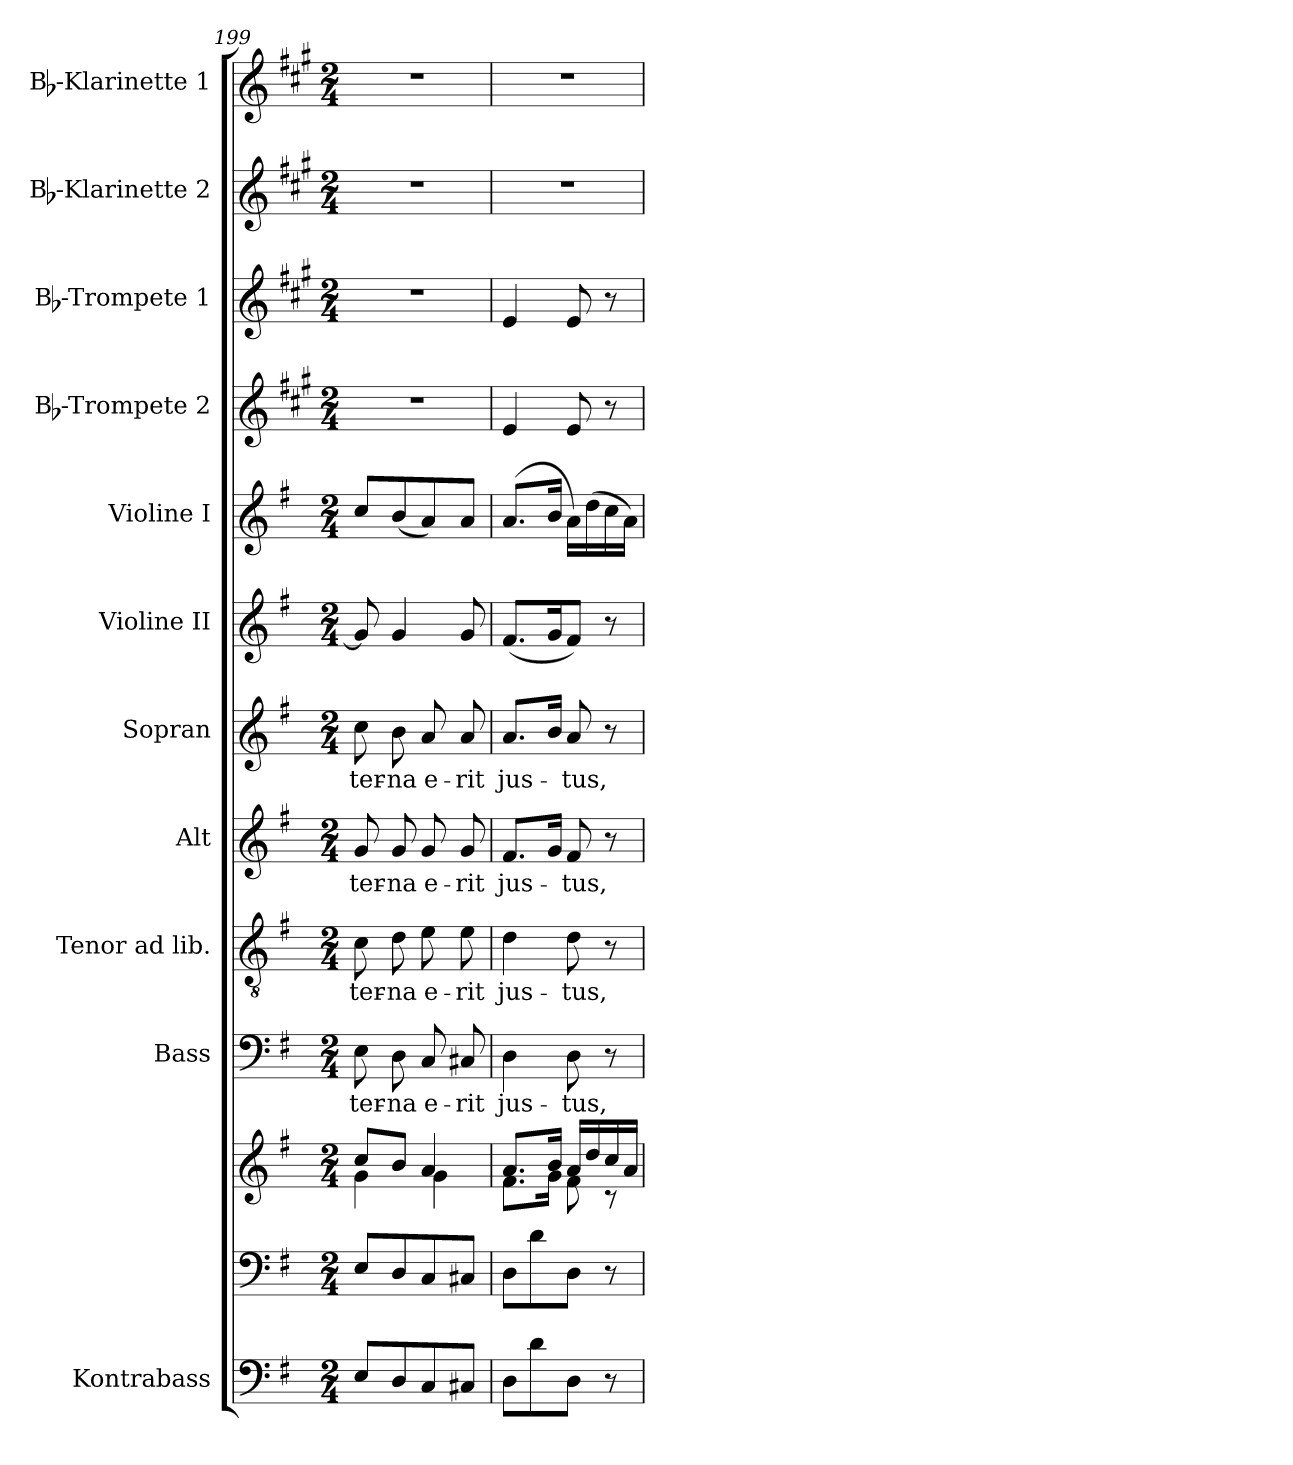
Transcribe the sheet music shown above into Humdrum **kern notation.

**kern	**kern	**kern	**kern	**text	**kern	**text	**kern	**text	**kern	**text	**kern	**kern	**kern	**kern	**kern	**kern
*part12	*part11	*part11	*part10	*part10	*part9	*part9	*part8	*part8	*part7	*part7	*part6	*part5	*part4	*part3	*part2	*part1
*staff13	*staff12	*staff11	*staff10	*staff10	*staff9	*staff9	*staff8	*staff8	*staff7	*staff7	*staff6	*staff5	*staff4	*staff3	*staff2	*staff1
*I"Kontrabass	*	*	*I"Bass	*	*I"Tenor ad lib.	*	*I"Alt	*	*I"Sopran	*	*I"Violine II	*I"Violine I	*I"Bb-Trompete 2	*I"Bb-Trompete 1	*I"Bb-Klarinette 2	*I"Bb-Klarinette 1
*I'Kb.	*	*	*I'B.	*	*I'T.	*	*I'A.	*	*I'S.	*	*I'Vl. II	*I'Vl. I	*I'Bb Trp. 2	*I'Bb Trp. 1	*I'Bb Kl. 2	*I'Bb Kl. 1
*clefF4	*clefF4	*clefG2	*clefF4	*	*clefGv2	*	*clefG2	*	*clefG2	*	*clefG2	*clefG2	*clefG2	*clefG2	*clefG2	*clefG2
*ITrd7c12	*	*	*	*	*	*	*	*	*	*	*	*	*ITrd1c2	*ITrd1c2	*ITrd1c2	*ITrd1c2
*k[f#]	*k[f#]	*k[f#]	*k[f#]	*	*k[f#]	*	*k[f#]	*	*k[f#]	*	*k[f#]	*k[f#]	*k[f#]	*k[f#]	*k[f#]	*k[f#]
*G:	*G:	*G:	*G:	*	*G:	*	*G:	*	*G:	*	*G:	*G:	*G:	*G:	*G:	*G:
*M2/4	*M2/4	*M2/4	*M2/4	*	*M2/4	*	*M2/4	*	*M2/4	*	*M2/4	*M2/4	*M2/4	*M2/4	*M2/4	*M2/4
=199	=199	=199	=199	=199	=199	=199	=199	=199	=199	=199	=199	=199	=199	=199	=199	=199
*	*	*^	*	*	*	*	*	*	*	*	*	*	*	*	*	*
!	!	!	!	!	!LO:LY:b	!	!LO:LY:b	!	!LO:LY:b	!	!LO:LY:b	!	!	!	!	!	!
8EE/L	8E/L	8cc/L	4g\	8E\	-ter-	8c\	-ter-	8g/	-ter-	8cc\	-ter-	8g/]	8cc/L	2r	2r	2r	2r
!	!	!	!	!	!LO:LY:b	!	!LO:LY:b	!	!LO:LY:b	!	!LO:LY:b	!	!	!	!	!	!
8DD/	8D/	8b/J	.	8D\	-na	8d\	-na	8g/	-na	8b\	-na	4g/	(<8b/	.	.	.	.
!	!	!	!	!	!LO:LY:b	!	!LO:LY:b	!	!LO:LY:b	!	!LO:LY:b	!	!	!	!	!	!
8CC/	8C/	4a/	4g\	8C/	e-	8e\	e-	8g/	e-	8a/	e-	.	8a/)	.	.	.	.
!	!	!	!	!	!LO:LY:b	!	!LO:LY:b	!	!LO:LY:b	!	!LO:LY:b	!	!	!	!	!	!
8CC#X/J	8C#X/J	.	.	8C#X/	-rit	8e\	-rit	8g/	-rit	8a/	-rit	8g/	8a/J	.	.	.	.
=200	=200	=200	=200	=200	=200	=200	=200	=200	=200	=200	=200	=200	=200	=200	=200	=200	=200
!	!	!	!	!	!LO:LY:b	!	!LO:LY:b	!	!LO:LY:b	!	!LO:LY:b	!	!	!	!	!	!
8DD\L	8D\L	8.a/L	8.f#\L	4D\	jus-	4d\	jus-	8.f#/L	jus-	8.a/L	jus-	(<8.f#/L	(<8.a/L	4d/	4d/	2r	2r
8D\	8d\	.	.	.	.	.	.	.	.	.	.	.	.	.	.	.	.
.	.	16b/Jk	16g\Jk	.	.	.	.	16g/Jk	.	16b/Jk	.	16g/k	16b/Jk	.	.	.	.
!	!	!	!	!	!LO:LY:b	!	!LO:LY:b	!	!LO:LY:b	!	!LO:LY:b	!	!	!	!	!	!
8DD\J	8D\J	16a/LL	8f#\	8D\	-tus,	8d\	-tus,	8f#/	-tus,	8a/	-tus,	8f#/J)	16a\LL)	8d/	8d/	.	.
.	.	16dd/	.	.	.	.	.	.	.	.	.	.	(>16dd\	.	.	.	.
8r	8r	16cc/	8rc	8r	.	8r	.	8r	.	8r	.	8r	16cc\	8r	8r	.	.
.	.	16a/JJ	.	.	.	.	.	.	.	.	.	.	16a\JJ)	.	.	.	.
*	*	*v	*v	*	*	*	*	*	*	*	*	*	*	*	*	*	*
=	=	=	=	=	=	=	=	=	=	=	=	=	=	=	=	=
*-	*-	*-	*-	*-	*-	*-	*-	*-	*-	*-	*-	*-	*-	*-	*-	*-
